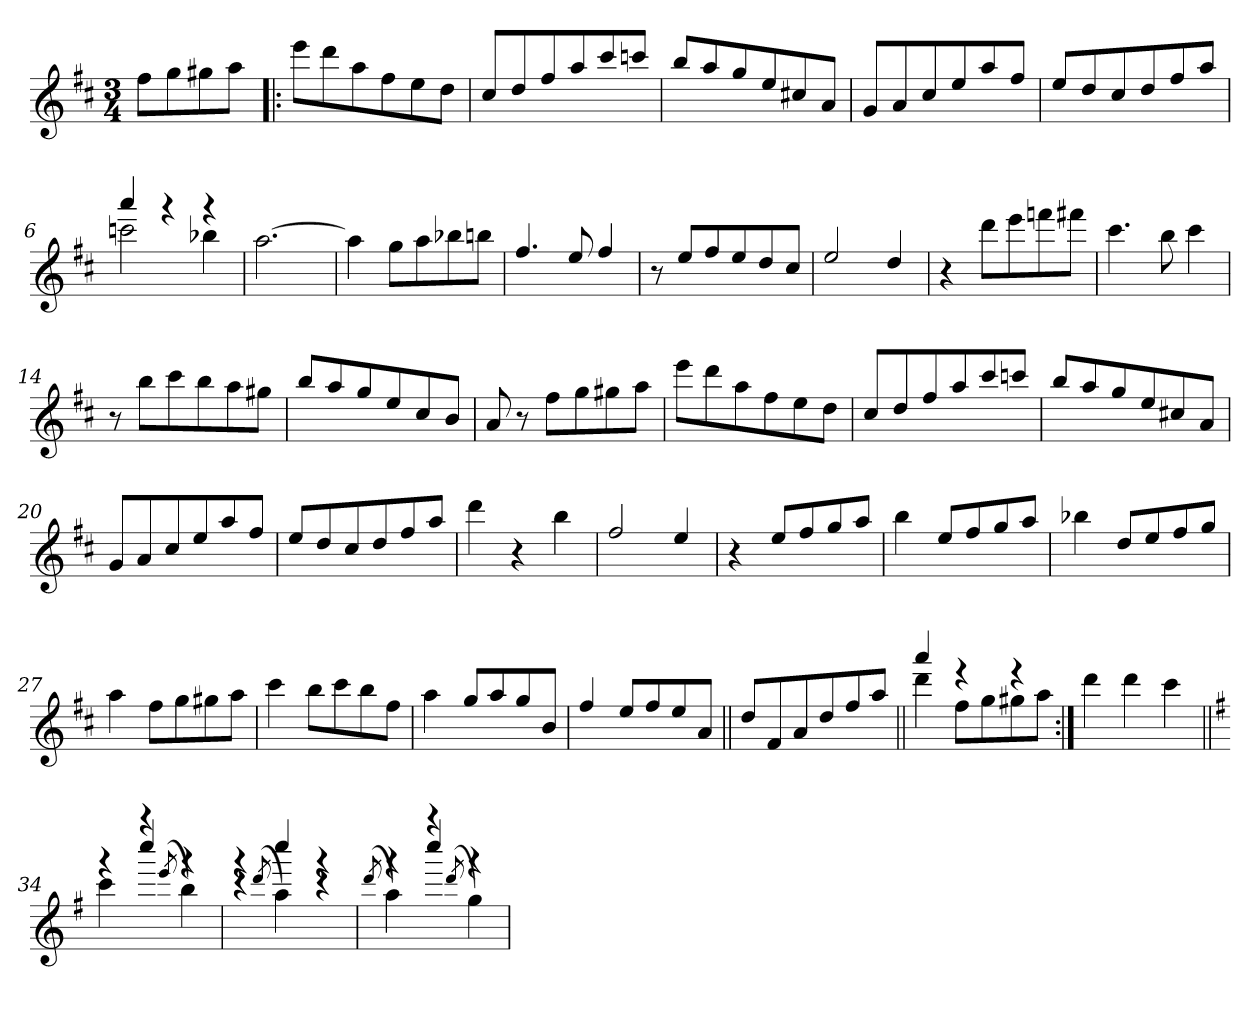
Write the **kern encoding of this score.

**kern
*part1
*staff1
*clefG2
*k[f#c#]
*D:
*M3/4
=
8ff#\L
8gg\
8gg#X\
8aa\J
=1!|:
8eee\L
8ddd\
8aa\
8ff#\
8ee\
8dd\J
=2
8cc#/L
8dd/
8ff#/
8aa/
8ccc#/
8cccn/J
=3
8bb/L
8aa/
8gg/
8ee/
8cc#X/
8a/J
=4
8g/L
8a/
8cc#/
8ee/
8aa/
8ff#/J
!!LO:LB:g=z
=5
8ee/L
8dd/
8cc#/
8dd/
8ff#/
8aa/J
=6
*^
2cccn\	4aaa!/
.	4rfff
4bb-X\	4rfff
*v	*v
=7
[2.aa\
=8
4aa\]
8gg\L
8aa\
8bb-X\
8bbn\J
=9
4.ff#/
8ee/
4ff#/
!!LO:LB:g=z
=10
8r
8ee/L
8ff#/
8ee/
8dd/
8cc#/J
=11
2ee/
4dd/
=12
4r
8ddd\L
8eee\
8fffn\
8fff#X\J
=13
4.ccc#\
8bb\
4ccc#\
=14
8r
8bb\L
8ccc#\
8bb\
8aa\
8gg#X\J
!!LO:LB:g=z
=15
8bb/L
8aa/
8gg/
8ee/
8cc#/
8b/J
=16
8a/
8r
8ff#\L
8gg\
8gg#X\
8aa\J
=17
8eee\L
8ddd\
8aa\
8ff#\
8ee\
8dd\J
=18
8cc#/L
8dd/
8ff#/
8aa/
8ccc#/
8cccn/J
=19
8bb/L
8aa/
8gg/
8ee/
8cc#X/
8a/J
!!LO:LB:g=z
=20
8g/L
8a/
8cc#/
8ee/
8aa/
8ff#/J
=21
8ee/L
8dd/
8cc#/
8dd/
8ff#/
8aa/J
=22
4ddd\
4r
4bb\
=23
2ff#/
4ee/
=24
4r
8ee/L
8ff#/
8gg/
8aa/J
!!LO:LB:g=z
=25
4bb\
8ee/L
8ff#/
8gg/
8aa/J
=26
4bb-X\
8dd/L
8ee/
8ff#/
8gg/J
=27
4aa\
8ff#\L
8gg\
8gg#X\
8aa\J
=28
4ccc#\
8bb\L
8ccc#\
8bb\
8ff#\J
=29
4aa\
8gg/L
8aa/
8gg/
8b/J
!!LO:LB:g=z
=30
4ff#/
8ee/L
8ff#/
8ee/
8a/J
=31||
8dd/L
8f#/
8a/
8dd/
8ff#/
8aa/J
=32||
*^
4ddd\	4aaa!/
8ff#\L	4rddd
8gg\	.
8gg#X\	4rddd
8aa\J	.
*v	*v
=33:|!
4ddd\
4ddd\
4ccc#\
!!LO:LB:g=z
=34||
*k[f#]
*G:
*^
4ccc\	4rfff
4r	4cccc!/
(<8qeee/	.
4bb\)	4rfff
=35	=35
4r	4rfff
(<8qddd/	.
4aa\)	4cccc!/
4r	4rfff
=36	=36
(<8qddd/	.
4aa\)	4rfff
4r	4cccc!/
(<8qddd/	.
4gg\)	4rfff
*v	*v
=
*-
